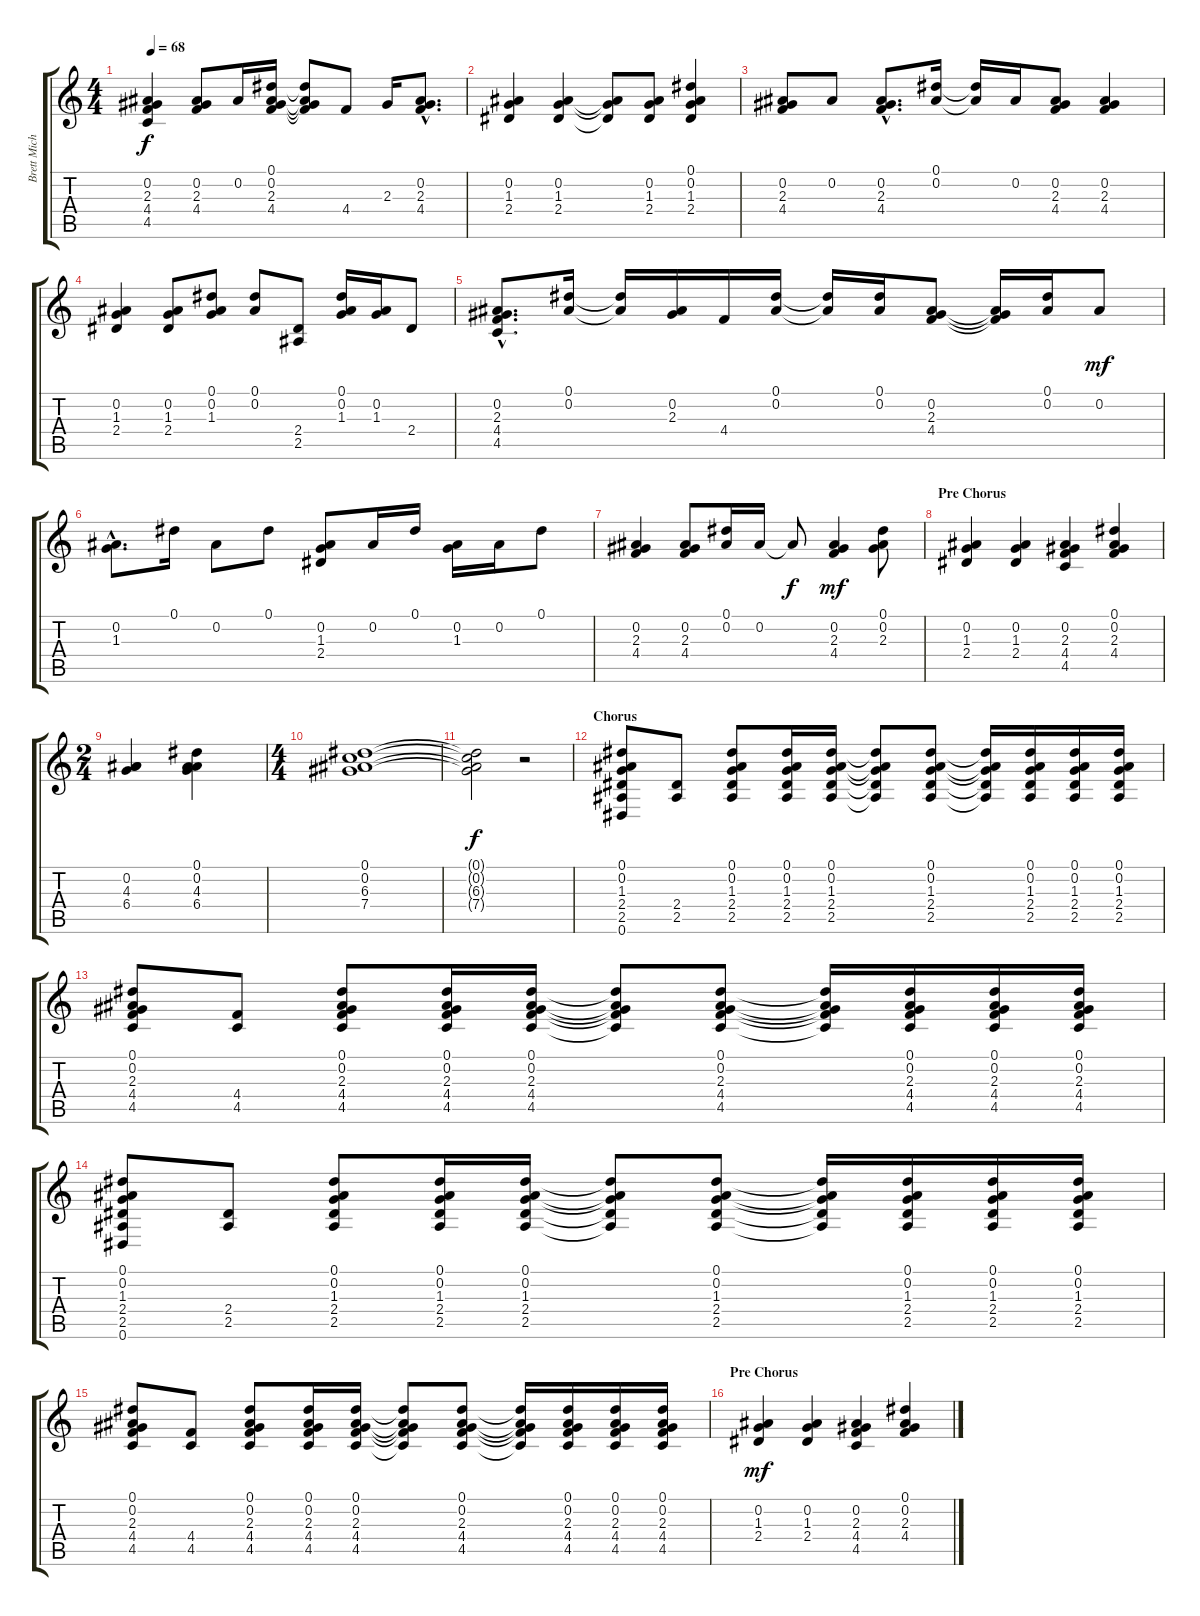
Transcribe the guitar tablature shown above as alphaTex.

\track ("Brett Michaels - Rhythm Guitar" "Brett Mich") {instrument acousticguitarsteel}
\staff {score tabs}
\tuning (Eb4 Bb3 Gb3 Db3 Ab2 Eb2) {hide}
\ts (4 4)
\tempo 68
\clef g2
\ks c
(0.2 2.3 4.4 4.5).4{dy f} (0.2 2.3 4.4).8 0.2.16 (0.1 0.2 2.3 4.4).16 (0.1{t} 0.2{t} 2.3{t} 4.4{t}).8 4.4.8 2.3.16 (0.2{hac} 2.3{hac} 4.4{hac}).8{d} |
(0.2 1.3 2.4).4 (0.2 1.3 2.4).4 (0.2{t} 1.3{t} 2.4{t}).8 (0.2 1.3 2.4).8 (0.1 0.2 1.3 2.4).4 |
(0.2 2.3 4.4).8 0.2.8 (0.2{hac} 2.3{hac} 4.4{hac}).8{d} (0.1 0.2).16 (0.1{t} 0.2{t}).16 0.2.16 (0.2 2.3 4.4).8 (0.2 2.3 4.4).4 |
(0.2 1.3 2.4).4 (0.2 1.3 2.4).8 (0.1 0.2 1.3).8 (0.1 0.2).8 (2.4 2.5).8 (0.1 0.2 1.3).16 (0.2 1.3).16 2.4.8 |
(0.2{hac} 2.3{hac} 4.4{hac} 4.5{hac}).8{d} (0.1 0.2).16 (0.1{t} 0.2{t}).16 (0.2 2.3).16 4.4.16 (0.1 0.2).16 (0.1{t} 0.2{t}).16 (0.1 0.2).16 (0.2 2.3 4.4).8 (0.2{t} 2.3{t} 4.4{t}).16 (0.1 0.2).16 0.2.8{dy mf} |
(0.2{hac} 1.3{hac}).8{d} 0.1.16 0.2.8 0.1.8 (0.2 1.3 2.4).8 0.2.16 0.1.16 (0.2 1.3).16 0.2.16 0.1.8 |
(0.2 2.3 4.4).4 (0.2 2.3 4.4).8 (0.1 0.2).16 0.2.16 0.2{t}.8{dy f} (0.2 2.3 4.4).4{dy mf} (0.1 0.2 2.3).8 |
\section ("" "Pre Chorus")
(0.2 1.3 2.4).4 (0.2 1.3 2.4).4 (0.2 2.3 4.4 4.5).4 (0.1 0.2 2.3 4.4).4 |
\ts (2 4)
(0.2 4.3 6.4).4 (0.1 0.2 4.3 6.4).4 |
\ts (4 4)
(0.1 0.2 6.3 7.4).1 |
(0.1{t} 0.2{t} 6.3{t} 7.4{t}).2{dy f} r.2 |
\section ("" "Chorus")
(0.1 0.2 1.3 2.4 2.5 0.6).8 (2.4 2.5).8 (0.1 0.2 1.3 2.4 2.5).8 (0.1 0.2 1.3 2.4 2.5).16 (0.1 0.2 1.3 2.4 2.5).16 (0.1{t} 0.2{t} 1.3{t} 2.4{t} 2.5{t}).8 (0.1 0.2 1.3 2.4 2.5).8 (0.1{t} 0.2{t} 1.3{t} 2.4{t} 2.5{t}).16 (0.1 0.2 1.3 2.4 2.5).16 (0.1 0.2 1.3 2.4 2.5).16 (0.1 0.2 1.3 2.4 2.5).16 |
(0.1 0.2 2.3 4.4 4.5).8 (4.4 4.5).8 (0.1 0.2 2.3 4.4 4.5).8 (0.1 0.2 2.3 4.4 4.5).16 (0.1 0.2 2.3 4.4 4.5).16 (0.1{t} 0.2{t} 2.3{t} 4.4{t} 4.5{t}).8 (0.1 0.2 2.3 4.4 4.5).8 (0.1{t} 0.2{t} 2.3{t} 4.4{t} 4.5{t}).16 (0.1 0.2 2.3 4.4 4.5).16 (0.1 0.2 2.3 4.4 4.5).16 (0.1 0.2 2.3 4.4 4.5).16 |
(0.1 0.2 1.3 2.4 2.5 0.6).8 (2.4 2.5).8 (0.1 0.2 1.3 2.4 2.5).8 (0.1 0.2 1.3 2.4 2.5).16 (0.1 0.2 1.3 2.4 2.5).16 (0.1{t} 0.2{t} 1.3{t} 2.4{t} 2.5{t}).8 (0.1 0.2 1.3 2.4 2.5).8 (0.1{t} 0.2{t} 1.3{t} 2.4{t} 2.5{t}).16 (0.1 0.2 1.3 2.4 2.5).16 (0.1 0.2 1.3 2.4 2.5).16 (0.1 0.2 1.3 2.4 2.5).16 |
(0.1 0.2 2.3 4.4 4.5).8 (4.4 4.5).8 (0.1 0.2 2.3 4.4 4.5).8 (0.1 0.2 2.3 4.4 4.5).16 (0.1 0.2 2.3 4.4 4.5).16 (0.1{t} 0.2{t} 2.3{t} 4.4{t} 4.5{t}).8 (0.1 0.2 2.3 4.4 4.5).8 (0.1{t} 0.2{t} 2.3{t} 4.4{t} 4.5{t}).16 (0.1 0.2 2.3 4.4 4.5).16 (0.1 0.2 2.3 4.4 4.5).16 (0.1 0.2 2.3 4.4 4.5).16 |
\section ("" "Pre Chorus")
(0.2 1.3 2.4).4{dy mf} (0.2 1.3 2.4).4 (0.2 2.3 4.4 4.5).4 (0.1 0.2 2.3 4.4).4
